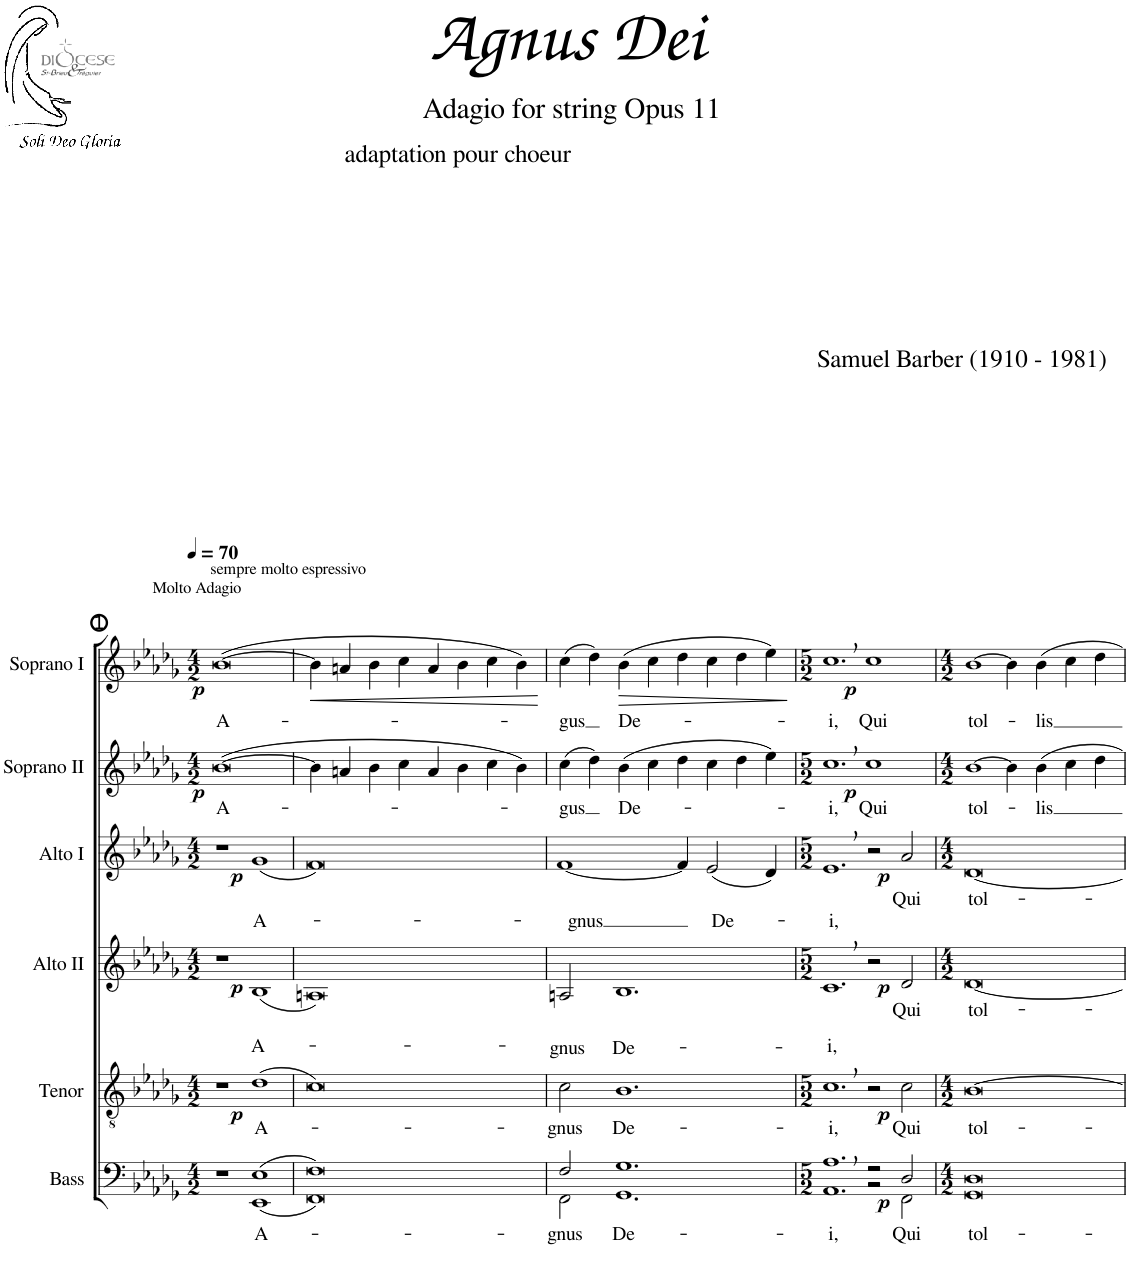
**kern	**text	**dynam	**kern	**text	**dynam	**kern	**text	**dynam	**kern	**text	**dynam	**kern	**text	**dynam	**kern	**text	**dynam
*part6	*part6	*part6	*part5	*part5	*part5	*part4	*part4	*part4	*part3	*part3	*part3	*part2	*part2	*part2	*part1	*part1	*part1
*staff6	*staff6	*staff6	*staff5	*staff5	*staff5	*staff4	*staff4	*staff4	*staff3	*staff3	*staff3	*staff2	*staff2	*staff2	*staff1	*staff1	*staff1
*I"Bass	*	*	*I"Tenor	*	*	*I"Alto II	*	*	*I"Alto I	*	*	*I"Soprano II	*	*	*I"Soprano I	*	*
*I'B.	*	*	*I'T.	*	*	*I'A.II	*	*	*I'A.I	*	*	*I'S.II	*	*	*I'S.I	*	*
*clefF4	*	*	*clefGv2	*	*	*clefG2	*	*	*clefG2	*	*	*clefG2	*	*	*clefG2	*	*
*k[b-e-a-d-g-]	*	*	*k[b-e-a-d-g-]	*	*	*k[b-e-a-d-g-]	*	*	*k[b-e-a-d-g-]	*	*	*k[b-e-a-d-g-]	*	*	*k[b-e-a-d-g-]	*	*
*M4/2	*	*	*M4/2	*	*	*M4/2	*	*	*M4/2	*	*	*M4/2	*	*	*M4/2	*	*
*MM70	*	*	*MM70	*	*	*MM70	*	*	*MM70	*	*	*MM70	*	*	*MM70	*	*
=1	=1	=1	=1	=1	=1	=1	=1	=1	=1	=1	=1	=1	=1	=1	=1	=1	=1
*^	*	*	*	*	*	*	*	*	*	*	*	*	*	*	*	*	*
!	!	!	!	!	!	!	!	!	!	!	!	!	!	!	!	!LO:TX:a:t=Molto Adagio	!	!
!	!	!	!	!	!	!	!	!	!	!	!	!	!	!	!	!LO:TX:a:t=sempre molto espressivo	!	!
!	!	!	!	!	!	!	!	!	!	!	!	!	!	!LO:LY:b	!LO:DY:b	!	!LO:LY:b	!LO:DY:b
1r	1ryy	.	.	1r	.	.	1r	.	.	1r	.	.	([0b-	A-	p	([0b-	A-	p
!	!	!LO:LY:b	!	!	!LO:LY:b	!LO:DY:b	!	!LO:LY:b	!LO:DY:b	!	!LO:LY:b	!LO:DY:b	!	!	!	!	!	!
(1E-	(1EE-	A-	.	(1d-	A-	p	(1B-	A-	p	(1g-	A-	p	.	.	.	.	.	.
=2	=2	=2	=2	=2	=2	=2	=2	=2	=2	=2	=2	=2	=2	=2	=2	=2	=2	=2
!	!	!	!	!	!	!	!	!	!	!	!	!	!	!	!	!	!	!LO:HP:b
0F)	0FF)	.	.	0c)	.	.	0An)	.	.	0f)	.	.	4b-\]	.	.	4b-\]	.	<
.	.	.	.	.	.	.	.	.	.	.	.	.	4an/	.	.	4an/	.	.
.	.	.	.	.	.	.	.	.	.	.	.	.	4b-\	.	.	4b-\	.	.
.	.	.	.	.	.	.	.	.	.	.	.	.	4cc\	.	.	4cc\	.	.
.	.	.	.	.	.	.	.	.	.	.	.	.	4a/	.	.	4a/	.	.
.	.	.	.	.	.	.	.	.	.	.	.	.	4b-\	.	.	4b-\	.	.
.	.	.	.	.	.	.	.	.	.	.	.	.	4cc\	.	.	4cc\	.	.
.	.	.	.	.	.	.	.	.	.	.	.	.	4b-\)	.	.	4b-\)	.	.
*v	*v	*	*	*	*	*	*	*	*	*	*	*	*	*	*	*	*	*
.	.	.	.	.	.	.	.	.	.	.	.	.	.	.	.	.	[
=3	=3	=3	=3	=3	=3	=3	=3	=3	=3	=3	=3	=3	=3	=3	=3	=3	=3
!	!LO:LY:b	!	!	!LO:LY:b	!	!	!LO:LY:b	!	!	!LO:LY:b	!	!	!LO:LY:b	!	!	!LO:LY:b	!
*^	*	*	*	*	*	*	*	*	*	*	*	*	*	*	*	*	*
2F/	2FF\	-gnus	.	2c\	-gnus	.	2An/	-gnus	.	[1f	-gnus	.	(4cc\	-gus	.	(4cc\	-gus	.
.	.	.	.	.	.	.	.	.	.	.	.	.	4dd-\)	.	.	4dd-\)	.	.
!	!	!LO:LY:b	!	!	!LO:LY:b	!	!	!LO:LY:b	!	!	!	!	!	!LO:LY:b	!	!	!LO:LY:b	!LO:HP:b
1.G-	1.GG-	De-	.	1.B-	De-	.	1.B-	De-	.	.	.	.	(4b-\	De-	.	(4b-\	De-	>
.	.	.	.	.	.	.	.	.	.	.	.	.	4cc\	.	.	4cc\	.	.
.	.	.	.	.	.	.	.	.	.	4f/]	.	.	4dd-\	.	.	4dd-\	.	.
!	!	!	!	!	!	!	!	!	!	!	!LO:LY:b	!	!	!	!	!	!	!
.	.	.	.	.	.	.	.	.	.	(2e-/	De-	.	4cc\	.	.	4cc\	.	.
.	.	.	.	.	.	.	.	.	.	.	.	.	4dd-\	.	.	4dd-\	.	.
.	.	.	.	.	.	.	.	.	.	4d-/)	.	.	4ee-\)	.	.	4ee-\)	.	.
*v	*v	*	*	*	*	*	*	*	*	*	*	*	*	*	*	*	*	*
.	.	.	.	.	.	.	.	.	.	.	.	.	.	.	.	.	]
=4	=4	=4	=4	=4	=4	=4	=4	=4	=4	=4	=4	=4	=4	=4	=4	=4	=4
*M5/2	*	*	*M5/2	*	*	*M5/2	*	*	*M5/2	*	*	*M5/2	*	*	*M5/2	*	*
!	!LO:LY:b	!	!	!LO:LY:b	!	!	!LO:LY:b	!	!	!LO:LY:b	!	!	!LO:LY:b	!	!	!LO:LY:b	!
*^	*	*	*	*	*	*	*	*	*	*	*	*	*	*	*	*	*
1.A-,	1.AA-	-i,	.	1.c,	-i,	.	1.c,	-i,	.	1.e-,	-i,	.	1.cc,	-i,	.	1.cc,	-i,	.
!	!	!	!	!	!	!	!	!	!	!	!	!	!	!LO:LY:b	!LO:DY:b	!	!LO:LY:b	!LO:DY:b
2r	2r	.	.	2r	.	.	2r	.	.	2r	.	.	1cc	Qui	p	1cc	Qui	p
!	!	!LO:LY:b	!LO:DY:b	!	!LO:LY:b	!LO:DY:b	!	!LO:LY:b	!LO:DY:b	!	!LO:LY:b	!LO:DY:b	!	!	!	!	!	!
2D-/	2FF\	Qui	p	2c\	Qui	p	2d-/	Qui	p	2a-/	Qui	p	.	.	.	.	.	.
=5	=5	=5	=5	=5	=5	=5	=5	=5	=5	=5	=5	=5	=5	=5	=5	=5	=5	=5
*M4/2	*	*	*	*M4/2	*	*	*M4/2	*	*	*M4/2	*	*	*M4/2	*	*	*M4/2	*	*
!	!	!LO:LY:b	!	!	!LO:LY:b	!	!	!LO:LY:b	!	!	!LO:LY:b	!	!	!LO:LY:b	!	!	!LO:LY:b	!
0D-	0GG-	tol-	.	[0B-	tol-	.	[0d-	tol-	.	[0d-	tol-	.	[1b-	tol-	.	[1b-	tol-	.
.	.	.	.	.	.	.	.	.	.	.	.	.	4b-\]	.	.	4b-\]	.	.
!	!	!	!	!	!	!	!	!	!	!	!	!	!	!LO:LY:b	!	!	!LO:LY:b	!
.	.	.	.	.	.	.	.	.	.	.	.	.	4b-\	-lis	.	4b-\	-lis	.
.	.	.	.	.	.	.	.	.	.	.	.	.	4cc\	.	.	4cc\	.	.
.	.	.	.	.	.	.	.	.	.	.	.	.	4dd-\	.	.	4dd-\	.	.
*v	*v	*	*	*	*	*	*	*	*	*	*	*	*	*	*	*	*	*
=	=	=	=	=	=	=	=	=	=	=	=	=	=	=	=	=	=
*-	*-	*-	*-	*-	*-	*-	*-	*-	*-	*-	*-	*-	*-	*-	*-	*-	*-
